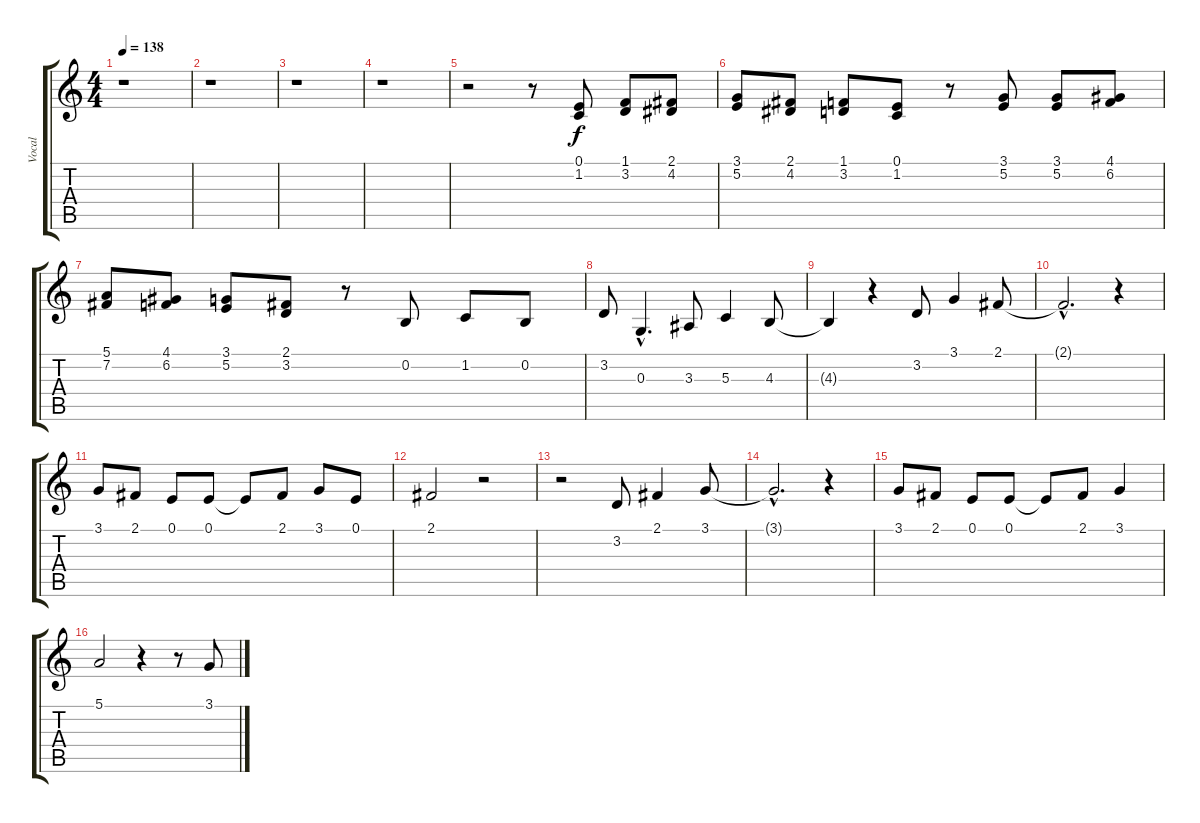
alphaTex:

\track ("Vocal" "Vocal") {instrument lead5charang}
\staff {score tabs}
\tuning (E4 B3 G3 D3 A2 E2) {hide}
\ts (4 4)
\tempo 138
\clef g2
\ks c
r.1{dy f} |
r.1 |
r.1 |
r.1 |
r.2 r.8 (0.1 1.2).8 (1.1 3.2).8 (2.1 4.2).8 |
(3.1 5.2).8 (2.1 4.2).8 (1.1 3.2).8 (0.1 1.2).8 r.8 (3.1 5.2).8 (3.1 5.2).8 (4.1 6.2).8 |
(5.1 7.2).8 (4.1 6.2).8 (3.1 5.2).8 (2.1 3.2).8 r.8 0.2.8 1.2.8 0.2.8 |
3.2.8 0.3{hac}.4{d} 3.3.8 5.3.4 4.3.8 |
4.3{t}.4 r.4 3.2.8 3.1.4 2.1.8 |
2.1{hac t}.2{d} r.4 |
3.1.8 2.1.8 0.1.8 0.1.8 0.1{t}.8 2.1.8 3.1.8 0.1.8 |
2.1.2 r.2 |
r.2 3.2.8 2.1.4 3.1.8 |
3.1{hac t}.2{d} r.4 |
3.1.8 2.1.8 0.1.8 0.1.8 0.1{t}.8 2.1.8 3.1.4 |
5.1.2 r.4 r.8 3.1{ss}.8
